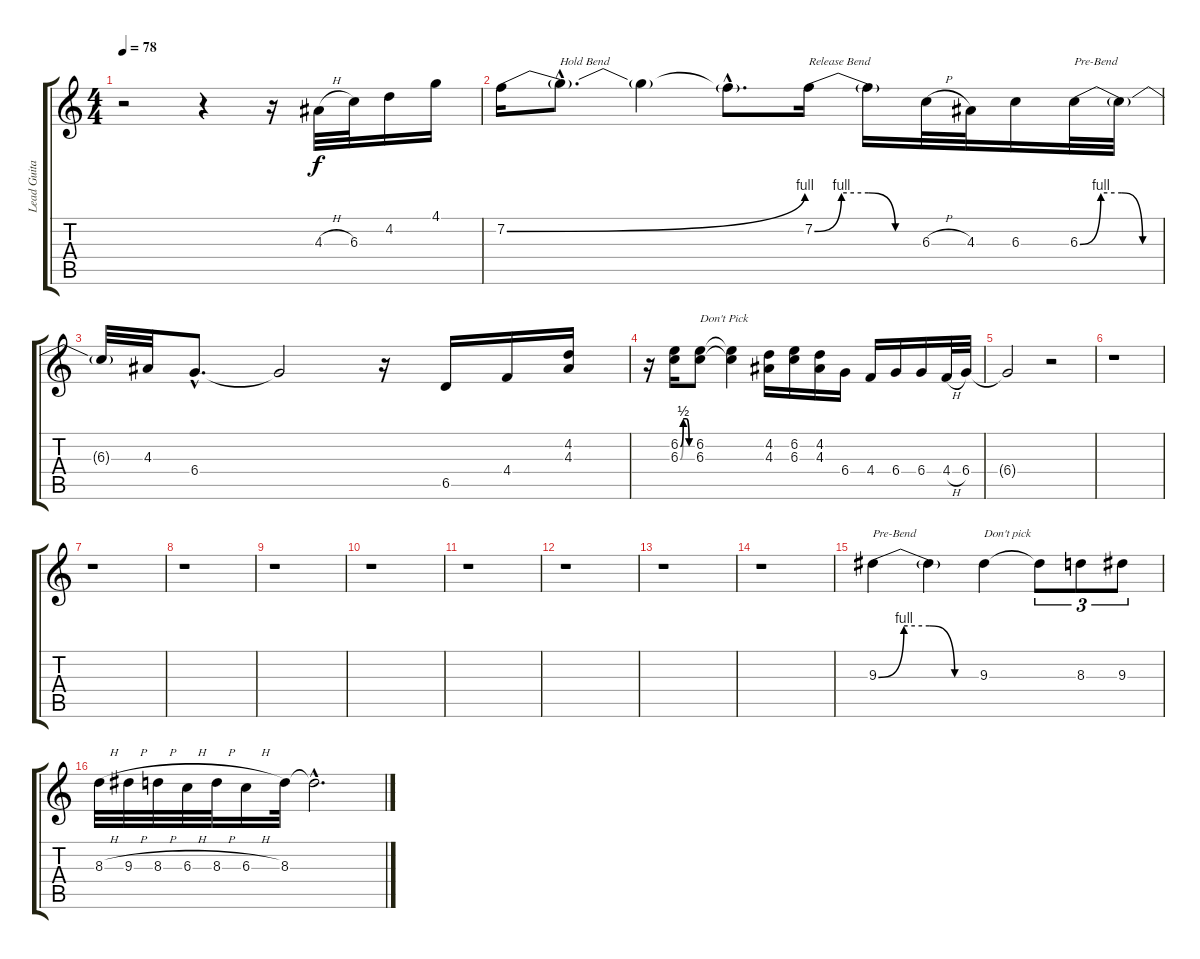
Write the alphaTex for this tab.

\track ("Lead Guitar" "Lead Guita") {instrument overdrivenguitar}
\staff {score tabs}
\tuning (Eb4 Bb3 Gb3 Db3 Ab2 Eb2) {hide}
\ts (4 4)
\tempo 78
\clef g2
\ks c
r.2{dy f instrument overdrivenguitar} r.4 r.16 4.3{h}.32 6.3.32 4.2.16 4.1.16 |
7.2{be (bend 0 0 60 4)}.16 7.2{hac t}.8{d txt "Hold Bend"} 7.2{t}.4 7.2{hac t}.8{d} 7.2{be (custom 0 0 15 4 30 4 45 0 60 0)}.16{txt "Release Bend"} 7.2{t}.16 6.3{h}.32 4.3.32 6.3.16 6.3{be (custom 0 0 15 4 30 4 45 0 60 0)}.32{txt "Pre-Bend"} 6.3{t}.32 |
6.3{t}.32 4.3.32 6.4{hac}.8{d} 6.4{t}.2 r.16 6.5.16 4.4.16 (4.2 4.3).16 |
r.16 (6.2{be (custom 0 0 15 2 30 2 45 0 60 0)} 6.3{be (custom 0 0 15 2 30 2 45 0 60 0)}).16 (6.2 6.3).8{txt "Don't Pick"} (6.2{t} 6.3{t}).4 (4.2 4.3).16 (6.2 6.3).16 (4.2 4.3).16 6.4.16 4.4.16 6.4.16 6.4.16 4.4{h}.32 6.4.32 |
6.4{t}.2 r.2 |
r.1 |
r.1 |
r.1 |
r.1 |
r.1 |
r.1 |
r.1 |
r.1 |
r.1 |
9.3{be (custom 0 0 15 4 30 4 45 0 60 0)}.4{txt "Pre-Bend"} 9.3{t}.4 9.3.4{txt "Don't pick"} 9.3{t}.8{tu (3 2)} 8.3.8{tu (3 2)} 9.3.8{tu (3 2)} |
8.3{h}.32 9.3{h}.32 8.3{h}.32 6.3{h}.32 8.3{h}.32 6.3{h}.16 8.3.32 8.3{hac t}.2{d}
